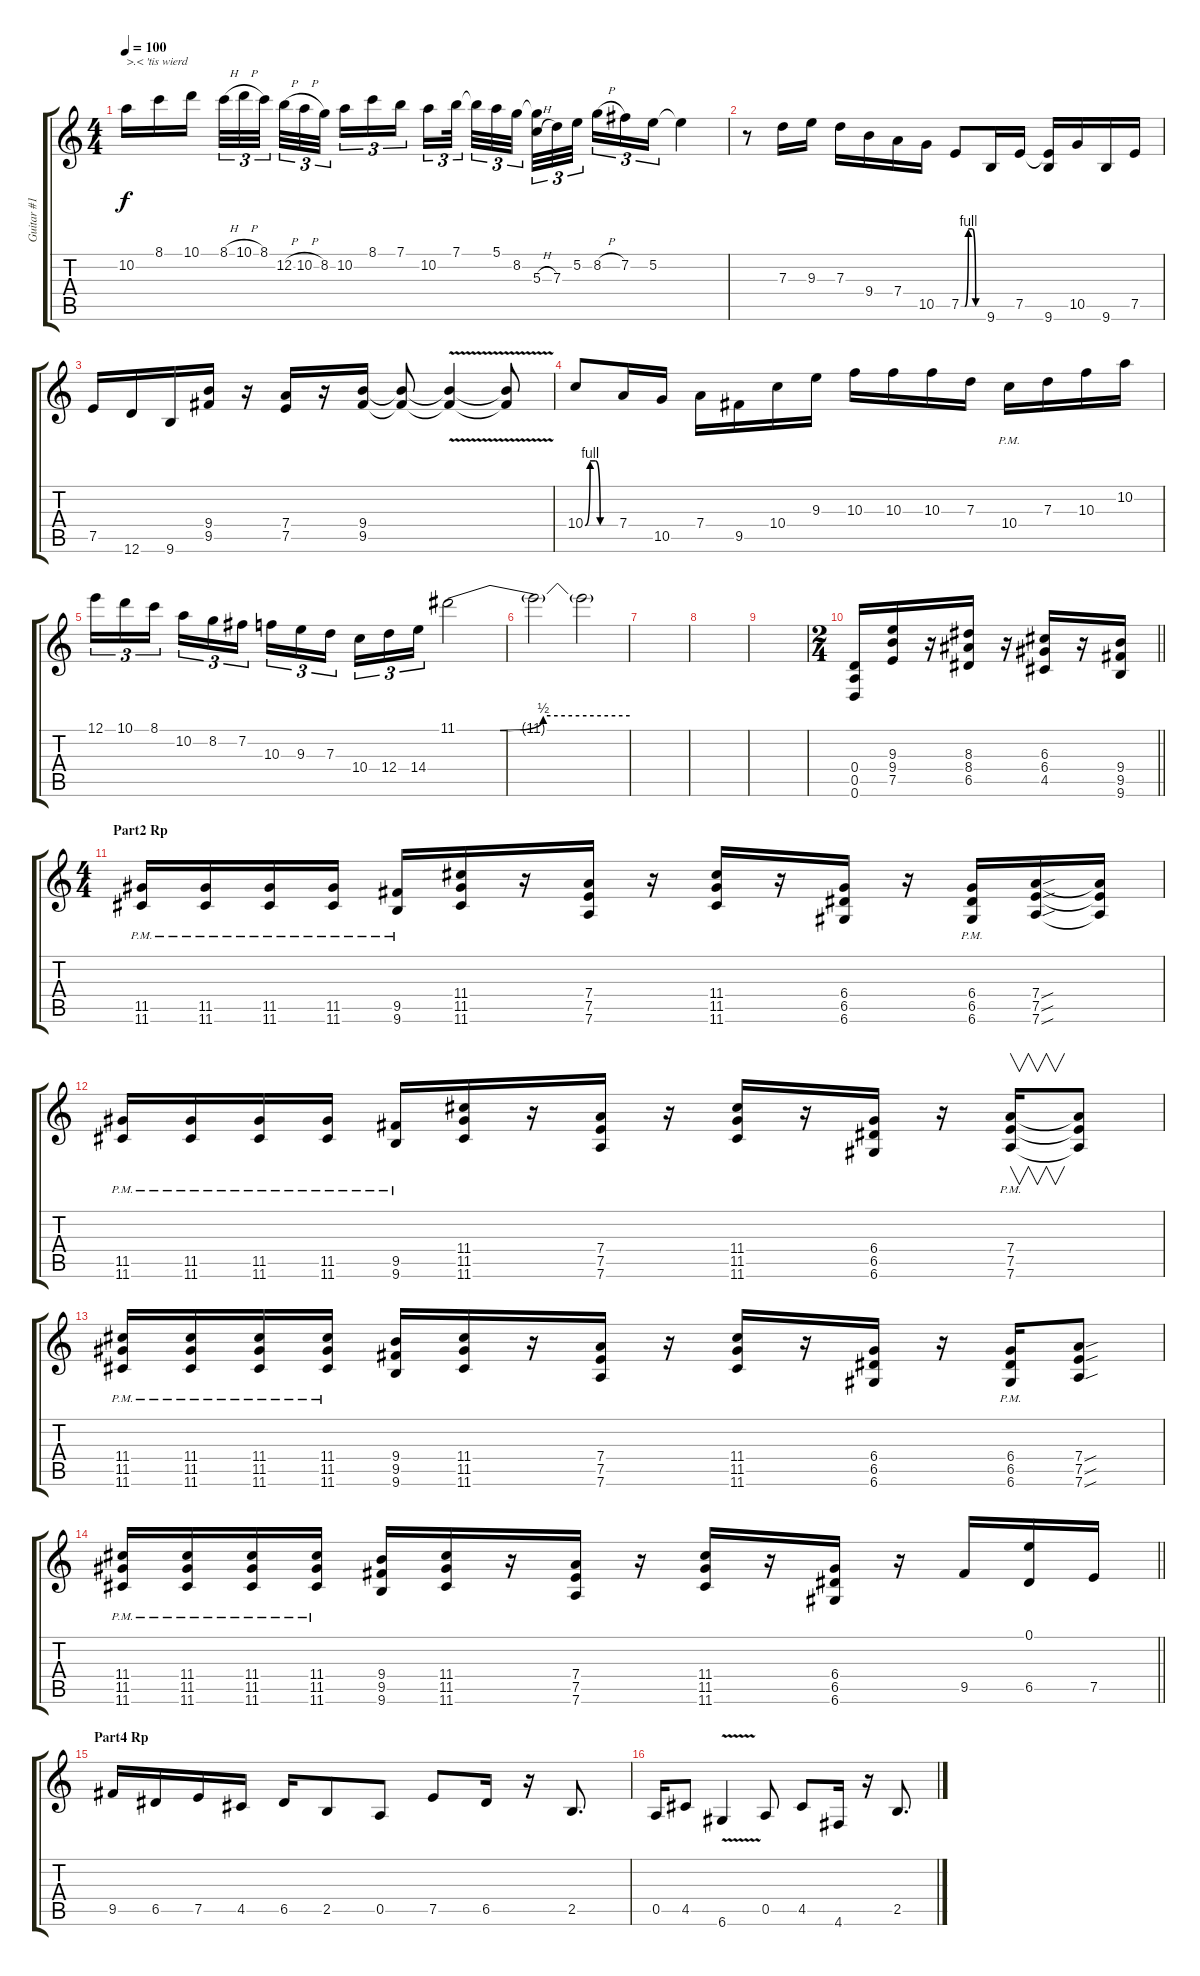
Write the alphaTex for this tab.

\track ("Guitar #1" "Guitar #1") {instrument distortionguitar}
\staff {score tabs}
\tuning (E4 B3 G3 D3 A2 D2) {hide}
\ts (4 4)
\tempo 100
\clef g2
\ks c
10.2.16{txt ">.< 'tis wierd" dy f} 8.1.16 10.1.16{beam splitsecondary} 8.1{h}.32{tu (3 2)} 10.1{h}.32{tu (3 2)} 8.1.32{tu (3 2)} 12.2{h}.32{tu (3 2)} 10.2{h}.32{tu (3 2)} 8.2.32{tu (3 2) beam splitsecondary} 10.2.16{tu (3 2)} 8.1.16{tu (3 2)} 7.1.16{tu (3 2) beam splitsecondary} 10.2.16{tu (3 2)} 7.1.32{tu (3 2)} 7.1{t}.32{tu (3 2)} 5.1.32{tu (3 2)} 8.2.32{tu (3 2) beam splitsecondary} (8.2{t} 5.3{h}).32{tu (3 2)} 7.3.32{tu (3 2)} 5.2.32{tu (3 2) beam splitsecondary} 8.2{h}.16{tu (3 2)} 7.2.16{tu (3 2)} 5.2.16{tu (3 2)} 5.2{t}.4 |
r.8 7.3.16 9.3.16 7.3.16 9.4.16 7.4.16 10.5.16 7.5{be (custom 0 0 10 0 20 4 30 4 40 0 60 0)}.8 9.6.16 7.5.16 (7.5{t} 9.6).16 10.5.16 9.6.16 7.5.16 |
7.5.16 12.6.16 9.6.16 (9.4 9.5).16 r.16 (7.4 7.5).16 r.16 (9.4 9.5).16 (9.4{t} 9.5{t}).8 (9.4{v t} 9.5{v t}).4 (9.4{t} 9.5{t}).8 |
10.4{be (custom 0 0 10 4 20 4 30 0 60 0)}.8 7.4.16 10.5.16 7.4.16 9.5.16 10.4.16 9.3.16 10.3.16 10.3.16 10.3.16 7.3.16 10.4{pm}.16 7.3.16 10.3.16 10.2.16 |
12.1.16{tu (3 2)} 10.1.16{tu (3 2)} 8.1.16{tu (3 2) beam splitsecondary} 10.2.16{tu (3 2)} 8.2.16{tu (3 2)} 7.2.16{tu (3 2)} 10.3.16{tu (3 2)} 9.3.16{tu (3 2)} 7.3.16{tu (3 2) beam splitsecondary} 10.4.16{tu (3 2)} 12.4.16{tu (3 2)} 14.4.16{tu (3 2)} 11.1{be (custom 0 0 15 0 30 2 60 2)}.2 |
11.1{t}.2 11.1{t}.2 |
|
|
|
\ts (2 4)
\barLineRight lightlight
(0.4 0.5 0.6).16 (9.3 9.4 7.5).16 r.16 (8.3 8.4 6.5).16 r.16 (6.3 6.4 4.5).16 r.16 (9.4 9.5 9.6).16 |
\ts (4 4)
\section ("" "Part2 Rp")
(11.5 11.6{pm}).16{instrument distortionguitar} (11.5{pm} 11.6{pm}).16 (11.5{pm} 11.6{pm}).16 (11.5{pm} 11.6{pm}).16 (9.5{pm} 9.6{pm}).16 (11.4 11.5 11.6).16 r.16 (7.4 7.5 7.6).16 r.16 (11.4 11.5 11.6).16 r.16 (6.4 6.5 6.6).16 r.16 (6.4{pm} 6.5{pm} 6.6{pm}).16 (7.4{sou} 7.5{sou} 7.6{sou}).16 (7.4{t} 7.5{t} 7.6{t}).16 |
(11.5 11.6{pm}).16{instrument distortionguitar} (11.5{pm} 11.6{pm}).16 (11.5{pm} 11.6{pm}).16 (11.5{pm} 11.6{pm}).16 (9.5{pm} 9.6{pm}).16 (11.4 11.5 11.6).16 r.16 (7.4 7.5 7.6).16 r.16 (11.4 11.5 11.6).16 r.16 (6.4 6.5 6.6).16 r.16 (7.4{pm} 7.5{pm} 7.6{pm}).16{v} (7.4{t} 7.5{t} 7.6{t}).8 |
(11.4{pm} 11.5{pm} 11.6{pm}).16 (11.4{pm} 11.5{pm} 11.6{pm}).16 (11.4{pm} 11.5{pm} 11.6{pm}).16 (11.4{pm} 11.5{pm} 11.6{pm}).16 (9.4 9.5 9.6).16 (11.4 11.5 11.6).16 r.16 (7.4 7.5 7.6).16 r.16 (11.4 11.5 11.6).16 r.16 (6.4 6.5 6.6).16 r.16 (6.4{pm} 6.5{pm} 6.6{pm}).16 (7.4{sou} 7.5{sou} 7.6{sou}).8 |
\barLineRight lightlight
(11.4{pm} 11.5{pm} 11.6{pm}).16 (11.4{pm} 11.5{pm} 11.6{pm}).16 (11.4{pm} 11.5{pm} 11.6{pm}).16 (11.4{pm} 11.5{pm} 11.6{pm}).16 (9.4 9.5 9.6).16 (11.4 11.5 11.6).16 r.16 (7.4 7.5 7.6).16 r.16 (11.4 11.5 11.6).16 r.16 (6.4 6.5 6.6).16 r.16 9.5.16 (0.1 6.5).16 7.5.16 |
\section ("" "Part4 Rp")
9.5.16 6.5.16 7.5.16 4.5.16 6.5.16 2.5.8 0.5.8 7.5.8 6.5.16 r.16 2.5.8{d} |
0.5.16 4.5.8 6.6{v}.4 0.5.8 4.5.8 4.6.16 r.16 2.5.8{d}
